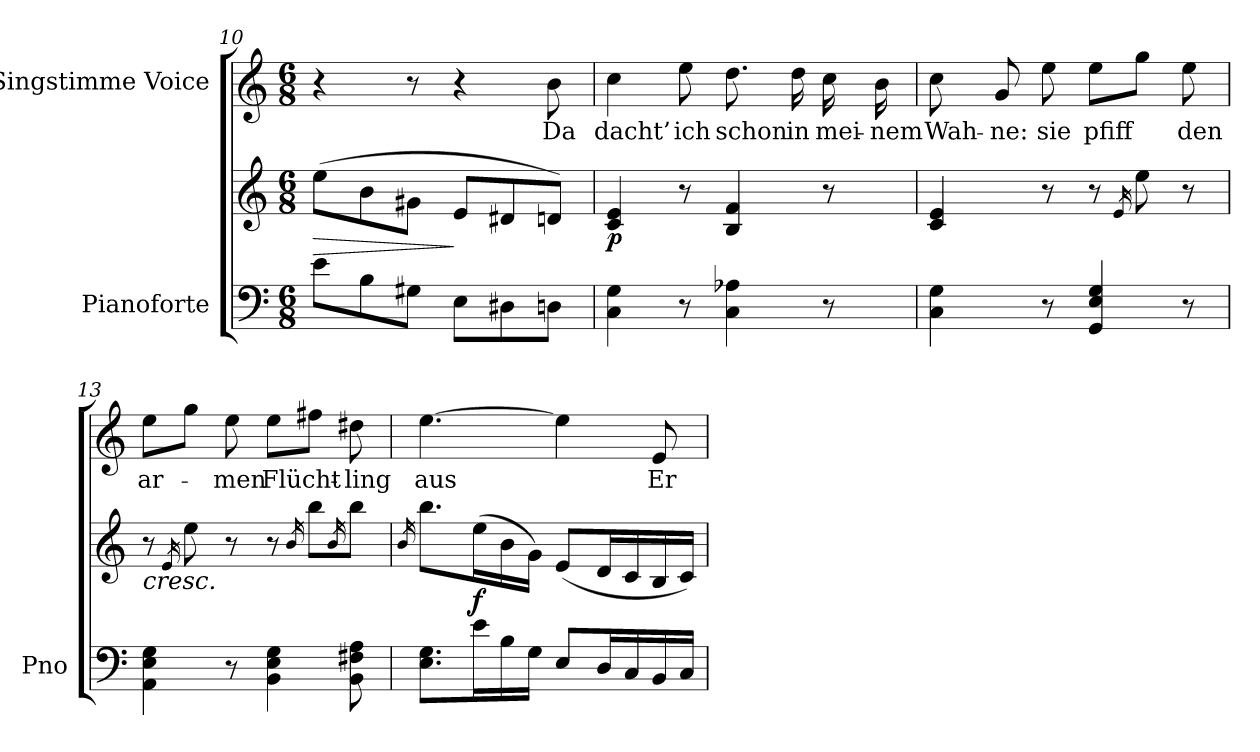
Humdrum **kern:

**kern	**kern	**dynam	**kern	**text
*part2	*part2	*part2	*part1	*part1
*staff3	*staff2	*staff2/3	*staff1	*staff1
*I"Pianoforte	*	*	*I"Singstimme Voice	*
*I'Pno	*	*	*	*
!!LO:LB:g=z
*clefF4	*clefG2	*	*clefG2	*
*k[]	*k[]	*	*k[]	*
*M6/8	*M6/8	*	*M6/8	*
=10	=10	=10	=10	=10
!	!	!LO:HP:b	!	!
8e\L	(8ee\L	>	4r	.
8B\	8b\	.	.	.
8G#X\J	8g#X\J	.	8r	.
8E\L	8e/L	]	4r	.
8D#X\	8d#X/	.	.	.
!	!	!	!	!LO:LY:b
8Dn\J	8dn/J)	.	8b\	Da
=11	=11	=11	=11	=11
!	!	!LO:DY:b	!	!LO:LY:b
4C\ 4G\	4c/ 4e/	p	4cc\	dacht’
!	!	!	!	!LO:LY:b
8r	8r	.	8ee\	ich
!	!	!	!	!LO:LY:b
4C\ 4A-X\	4B/ 4f/	.	8.dd\	schon
!	!	!	!	!LO:LY:b
.	.	.	16dd\	in
!	!	!	!	!LO:LY:b
8r	8r	.	16cc\	mei-
!	!	!	!	!LO:LY:b
.	.	.	16b\	-nem
=12	=12	=12	=12	=12
!	!	!	!	!LO:LY:b
4C\ 4G\	4c/ 4e/	.	8cc\	Wah-
!	!	!	!	!LO:LY:b
.	.	.	8g/	-ne:
!	!	!	!	!LO:LY:b
8r	8r	.	8ee\	sie
!	!	!	!	!LO:LY:b
4GG/ 4E/ 4G/	8r	.	8ee\L	pfiff
.	16qe/	.	.	.
.	8ee\	.	8gg\J	.
!	!	!	!	!LO:LY:b
8r	8r	.	8ee\	den
=13	=13	=13	=13	=13
!	!LO:TX:b:i:t=cresc.	!	!	!
!	!	!	!	!LO:LY:b
4AA\ 4E\ 4G\	8r	.	8ee\L	ar-
.	16qe/	.	.	.
.	8ee\	.	8gg\J	.
!	!	!	!	!LO:LY:b
8r	8r	.	8ee\	-men
!	!	!	!	!LO:LY:b
4BB\ 4E\ 4G\	8r	.	8ee\L	Flücht-
.	16qb/	.	.	.
.	8bb\L	.	8ff#X\J	.
.	16qb/	.	.	.
!	!	!	!	!LO:LY:b
8BB\ 8F#X\ 8A\	8bb\J	.	8dd#X\	-ling
=14	=14	=14	=14	=14
.	16qb/	.	.	.
!	!	!	!	!LO:LY:b
8.E\ 8.G\L	8.bb\L	.	[4.ee\	aus
!	!	!LO:DY:b	!	!
16e\L	(16ee\L	f	.	.
16B\	16b\	.	.	.
16G\JJ	16g\JJ)	.	.	.
8E/L	(8e/L	.	4ee\]	.
16D/L	16d/L	.	.	.
16C/	16c/	.	.	.
!	!	!	!	!LO:LY:b
16BB/	16B/	.	8e/	Er
16C/JJ	16c/JJ)	.	.	.
=	=	=	=	=
*-	*-	*-	*-	*-
